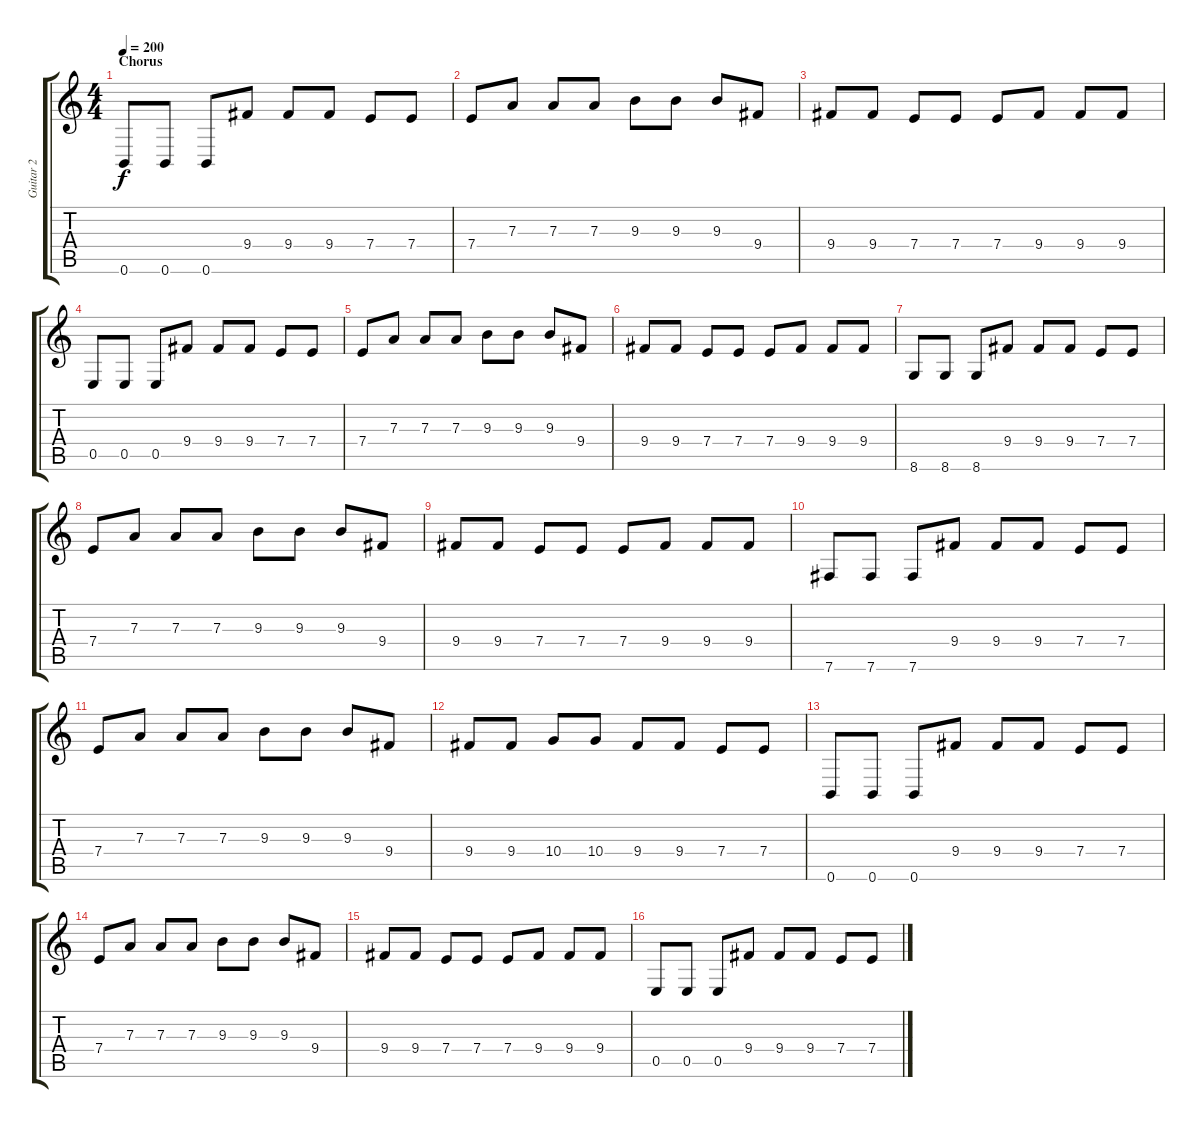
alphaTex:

\track ("Guitar 2" "Guitar 2") {instrument distortionguitar}
\staff {score tabs}
\tuning (B3 Gb3 D3 A2 E2 B1) {hide}
\ts (4 4)
\section ("" "Chorus")
\tempo 200
\clef g2
\ks c
0.6.8{dy f} 0.6.8 0.6.8 9.4.8 9.4.8 9.4.8 7.4.8 7.4.8 |
7.4.8 7.3.8 7.3.8 7.3.8 9.3.8 9.3.8 9.3.8 9.4.8 |
9.4.8 9.4.8 7.4.8 7.4.8 7.4.8 9.4.8 9.4.8 9.4.8 |
0.5.8 0.5.8 0.5.8 9.4.8 9.4.8 9.4.8 7.4.8 7.4.8 |
7.4.8 7.3.8 7.3.8 7.3.8 9.3.8 9.3.8 9.3.8 9.4.8 |
9.4.8 9.4.8 7.4.8 7.4.8 7.4.8 9.4.8 9.4.8 9.4.8 |
8.6.8 8.6.8 8.6.8 9.4.8 9.4.8 9.4.8 7.4.8 7.4.8 |
7.4.8 7.3.8 7.3.8 7.3.8 9.3.8 9.3.8 9.3.8 9.4.8 |
9.4.8 9.4.8 7.4.8 7.4.8 7.4.8 9.4.8 9.4.8 9.4.8 |
7.6.8 7.6.8 7.6.8 9.4.8 9.4.8 9.4.8 7.4.8 7.4.8 |
7.4.8 7.3.8 7.3.8 7.3.8 9.3.8 9.3.8 9.3.8 9.4.8 |
9.4.8 9.4.8 10.4.8 10.4.8 9.4.8 9.4.8 7.4.8 7.4.8 |
0.6.8 0.6.8 0.6.8 9.4.8 9.4.8 9.4.8 7.4.8 7.4.8 |
7.4.8 7.3.8 7.3.8 7.3.8 9.3.8 9.3.8 9.3.8 9.4.8 |
9.4.8 9.4.8 7.4.8 7.4.8 7.4.8 9.4.8 9.4.8 9.4.8 |
0.5.8 0.5.8 0.5.8 9.4.8 9.4.8 9.4.8 7.4.8 7.4.8
